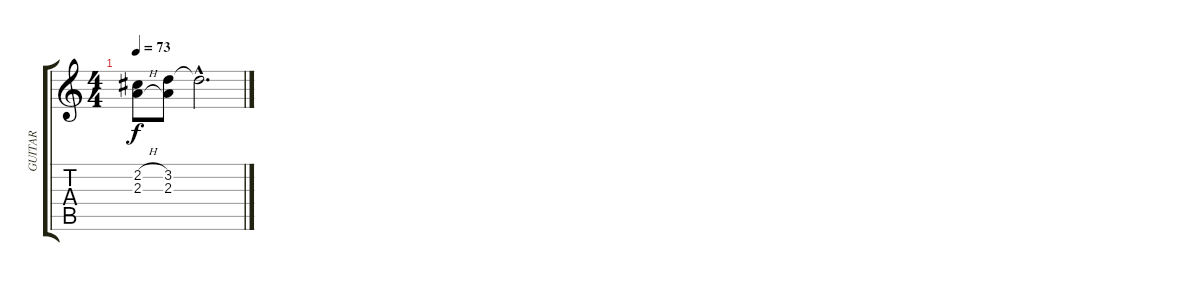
\track ("GUITAR " "GUITAR ") {instrument distortionguitar}
\staff {score tabs}
\tuning (E4 B3 G3 D3 A2 E2) {hide}
\ts (4 4)
\tempo 73
\clef g2
\ks c
(2.2{h} 2.3{h}).8{dy f} (3.2 2.3).8 3.2{hac t}.2{d}
